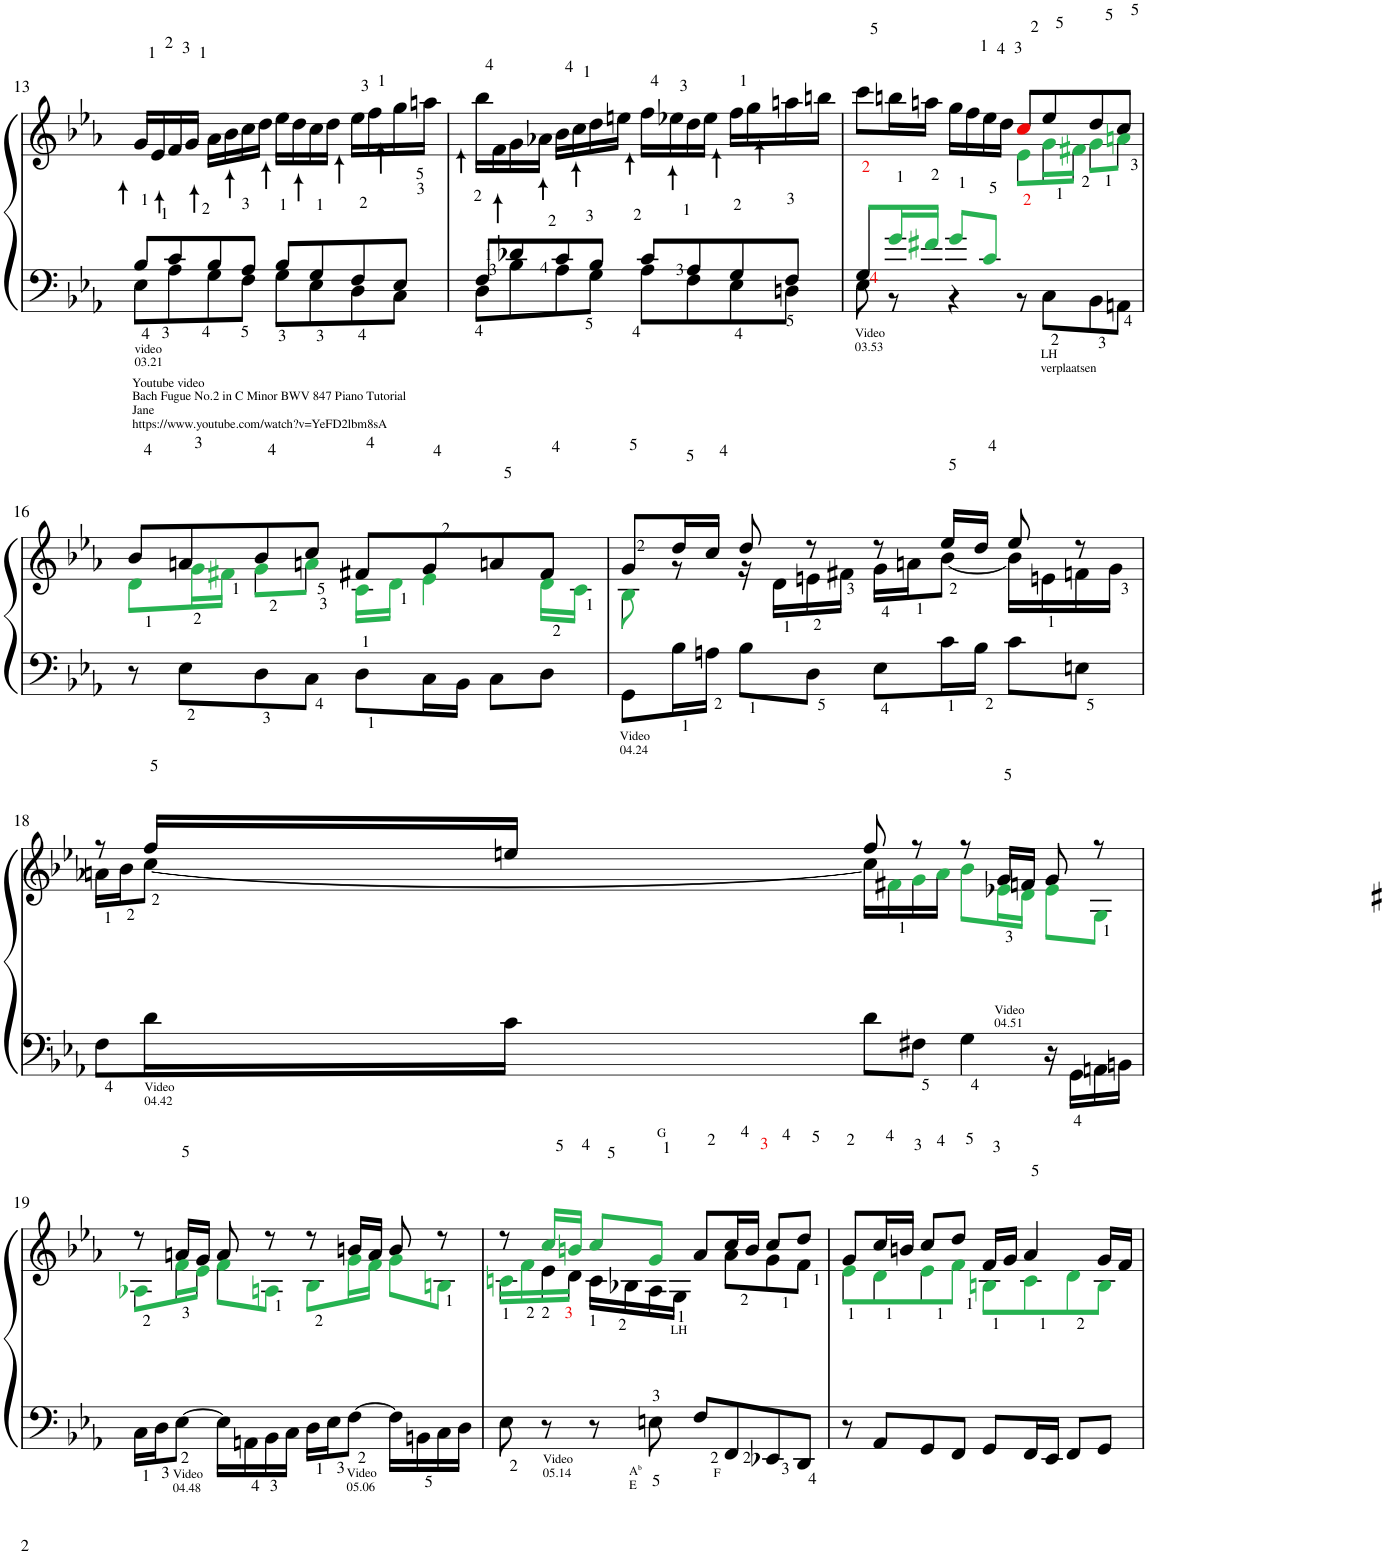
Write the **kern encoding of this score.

**kern	**kern
*part1	*part1
*staff2	*staff1
*I"Piano	*
*I'Pno.	*
!!LO:PB:g=z
*clefF4	*clefG2
*k[b-e-a-]	*k[b-e-a-]
*M4/4	*M4/4
*met(c)	*met(c)
=13	=13
*^	*
!LO:TX:b:t=video	!	!
!LO:TX:b:t=03.21	!	!
!LO:TX:b:t=Youtube video	!	!
!LO:TX:b:t=Bach Fugue No.2 in C Minor BWV 847 Piano Tutorial	!	!
!LO:TX:b:t=Jane	!	!
!LO:TX:b:t=https&colon;//www.youtube.com/watch?v=YeFD2lbm8sA	!	!
8B-/L	8E-\L	16g/LL
.	.	16e-/
8c/	8A-\	16f/
.	.	16g/JJ
8B-/	8G\	16a-\LL
.	.	16b-\
8A-/J	8F\J	16cc\
.	.	16dd\JJ
8B-/L	8G\L	16ee-\LL
.	.	16dd\
8G/	8E-\	16cc\
.	.	16dd\JJ
8F/	8D\	16ee-\LL
.	.	16ff\
8E-/J	8C\J	16gg\
.	.	16aan\JJ
=14	=14	=14
8F/L	8D\L	16bb-\LL
.	.	16f\
8d-X/	8B-\	16g\
.	.	16a-X\JJ
8c/	8A-\	16b-\LL
.	.	16cc\
8B-/J	8G\J	16dd\
.	.	16een\JJ
8c/L	8A-\L	16ff\LL
.	.	16ee-X\
8A-/	8F\	16dd\
.	.	16ee-\JJ
8G/	8E-\	16ff\LL
.	.	16gg\
8F/J	8Dn\J	16aan\
.	.	16bbn\JJ
=15	=15	=15
*	*	*^
!LO:TX:b:t=Video	!	!	!
!LO:TX:b:t=03.53	!	!	!
8G/L	8E-\	8ccc\L	4ryy
16gi/L	8r	16bbn\L	.
16f#Xj/JJ	.	16aan\JJ	.
8gi/L	4r	16gg\LL	4ryy
.	.	16ff\	.
8ci/J	.	16ee-\	.
.	.	16dd\JJ	.
8ryy	8r	8ccZ/L	8e-<i\L
!LO:TX:b:t=LH	!	!	!
!LO:TX:b:t=verplaatsen	!	!	!
16ryy	8C\L	8ee-/	16gi\L
16ryy	.	.	16f#Xi\JJ
8ryy	8BB-\	8dd/	8gi\L
8ryy	8AAn\J	8cc/J	8ani\J
*v	*v	*	*
!!LO:LB:g=z	!!
=16	=16	=16
8r	8b-/L	8di\L
8E-\L	8an/	16gV\L
.	.	16f#XN\JJ
8D\	8b-/	8gV\L
8C\J	8cc/J	8anV\J
8D\L	8f#X/L	16c<V\LL
.	.	16dN\JJ
16C\L	8g/	4e-V\
16BB-\JJ	.	.
8C\L	8an/	.
8D\J	8f#/J	16dV\LL
.	.	16cN\JJ
=17	=17	=17
!LO:TX:b:t=Video	!	!
!LO:TX:b:t=04.24	!	!
8GG\L	8g/L	8B-N\
16B-\L	16dd/L	8r
16An\JJ	16cc/JJ	.
8B-\L	8dd/	16r
.	.	16d\LL
8D\J	8r	16en\
.	.	16f#X\JJ
8E-\L	8r	16g\LL
.	.	16an\J
16c\L	16ee-/LL	[8b-\J
16B-\JJ	16dd/JJ	.
8c\L	8ee-/	16b-\LL]
.	.	16en\
8En\J	8r	16fn\
.	.	16g\JJ
!!LO:LB:g=z	!!
=18	=18	=18
8F\L	8r	16an\LL
.	.	16b-\J
!LO:TX:b:t=Video	!	!
!LO:TX:b:t=04.42	!	!
16d\L	16ff#X/LL	[8cc\J
16c\JJ	16een/JJ	.
8d\L	8ff#/	16cc\LL]
.	.	16f#XN\
8F#X\J	8r	16gN\
.	.	16aV\JJ
4G\	8r	8b-V\L
!	!LO:TX:b:t=Video	!
!	!LO:TX:b:t=04.51	!
.	16g/LL	16e-XV\L
.	16fn/JJ	16dV\JJ
16r	8g/	8e-V\L
16GG<\LL	.	.
16AAn\	8r	8GV\J
16BBn\JJ	.	.
!!LO:LB:g=z	!!
=19	=19	=19
16C\LL	8r	8A-XN\L
16D\J	.	.
!LO:TX:b:t=Video	!	!
!LO:TX:b:t=04.48	!	!
[8E-\J	16an/LL	16fN\L
.	16g/JJ	16e-N\JJ
16E-\LL]	8a/	8fN\L
16AAn\	.	.
16BB-\	8r	8AnN\J
16C\JJ	.	.
16D\LL	8r	8B-V\L
16E-\J	.	.
!LO:TX:b:t=Video	!	!
!LO:TX:b:t=05.06	!	!
[8F\J	16bn/LL	16gV\L
.	16a/JJ	16fV\JJ
16F\LL]	8b/	8gN\L
16BBn\	.	.
16C\	8r	8BnN\J
16D\JJ	.	.
=20	=20	=20
8E-\	8r	16cnN\LL
.	.	16fN\
!LO:TX:b:t=Video	!	!
!LO:TX:b:t=05.14	!	!
8r	16ccN/LL	16e-\
.	16bnN/JJ	16d\JJ
8r	8ccN/L	16c\LL
.	.	16B-X\
!	!LO:TX:a:t=G	!
!LO:TX:b:t=A	!	!
!LO:TX:b:t=b	!	!
!LO:TX:b:t=E	!	!
8En<\	8gN/J	16A-<\
!	!	!LO:TX:b:t=LH
.	.	16G\JJ
8F/L	8a-/L	8ryy
!LO:TX:b:t=F	!	!
8FF/	16cc/L	8a-\L
.	16b/JJ	.
8EE-X/	8cc/L	8g\
8DD/J	8dd/J	8f\J
=21	=21	=21
8r	8g/L	8e-N\L
8AA-/L	16cc/L	8dN\
.	16bn/JJ	.
8GG/	8cc/L	8e-N\
8FF/J	8dd/J	8fN\J
8GG/L	16f/LL	8BnV\L
.	16g/JJ	.
16FF/L	4a-/	8cV\
16EE-/JJ	.	.
8FF/L	.	8dN\
8GG/J	16g/LL	8BV\J
.	16f/JJ	.
*	*v	*v
=	=
*-	*-
